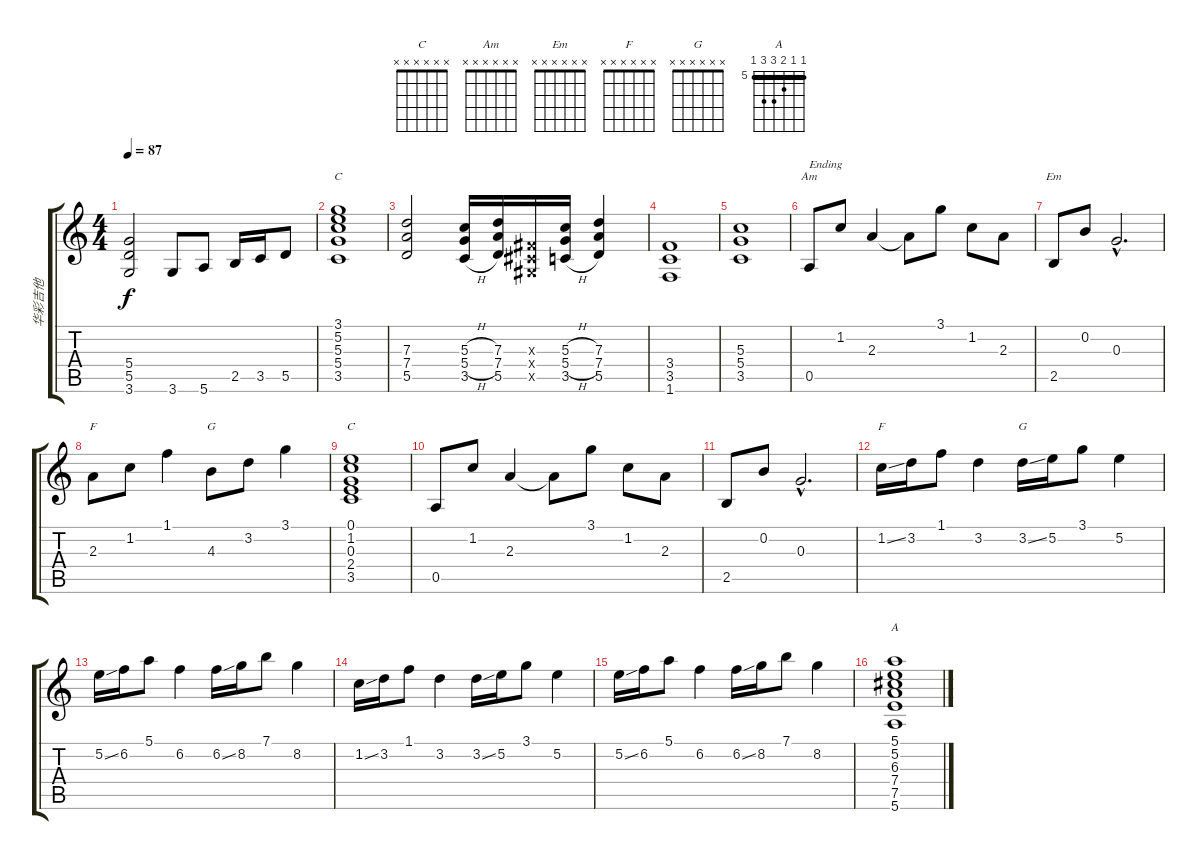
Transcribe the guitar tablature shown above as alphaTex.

\track ("华彩吉他" "华彩吉他") {instrument overdrivenguitar}
\staff {score tabs}
\tuning (E4 B3 G3 D3 A2 E2) {hide}
\chord ("C" 3 5 5 5 3 x) {barre 3}
\chord ("Am" x x x x x x)
\chord ("Em" x x x x x x)
\chord ("F" 1 1 2 3 x x) {barre 1}
\chord ("G" 3 3 4 5 x x)
\chord ("C" x x x x x x)
\chord ("F" x x x x x x)
\chord ("G" x x x x x x)
\chord ("A" 5 5 6 7 7 5) {firstfret 5 barre 5}
\ts (4 4)
\tempo 87
\clef g2
\ks c
(5.4 5.5 3.6).2{dy f} 3.6.8 5.6.8 2.5.16 3.5.16 5.5.8 |
(3.1 5.2 5.3 5.4 3.5).1{ch "C"} |
(7.3 7.4 5.5).2 (5.3{h} 5.4{h} 3.5{h}).16 (7.3 7.4 5.5).16 (-1.3{x} -1.4{x} -1.5{x}).16 (5.3{h} 5.4{h} 3.5{h}).16 (7.3 7.4 5.5).4 |
(3.4 3.5 1.6).1 |
(5.3 5.4 3.5).1 |
0.5.8{ch "Am" txt "Ending"} 1.2.8 2.3.4 2.3{t}.8 3.1.8 1.2.8 2.3.8 |
2.5.8{ch "Em"} 0.2.8 0.3{hac}.2{d} |
2.3.8{ch "F"} 1.2.8 1.1.4 4.3.8{ch "G"} 3.2.8 3.1.4 |
(0.1 1.2 0.3 2.4 3.5).1{ch "C"} |
0.5.8 1.2.8 2.3.4 2.3{t}.8 3.1.8 1.2.8 2.3.8 |
2.5.8 0.2.8 0.3{hac}.2{d} |
1.2{ss}.16{ch "F"} 3.2.16 1.1.8 3.2.4 3.2{ss}.16{ch "G"} 5.2.16 3.1.8 5.2.4 |
5.2{ss}.16 6.2.16 5.1.8 6.2.4 6.2{ss}.16 8.2.16 7.1.8 8.2.4 |
1.2{ss}.16 3.2.16 1.1.8 3.2.4 3.2{ss}.16 5.2.16 3.1.8 5.2.4 |
5.2{ss}.16 6.2.16 5.1.8 6.2.4 6.2{ss}.16 8.2.16 7.1.8 8.2.4 |
(5.1 5.2 6.3 7.4 7.5 5.6).1{ch "A"}
